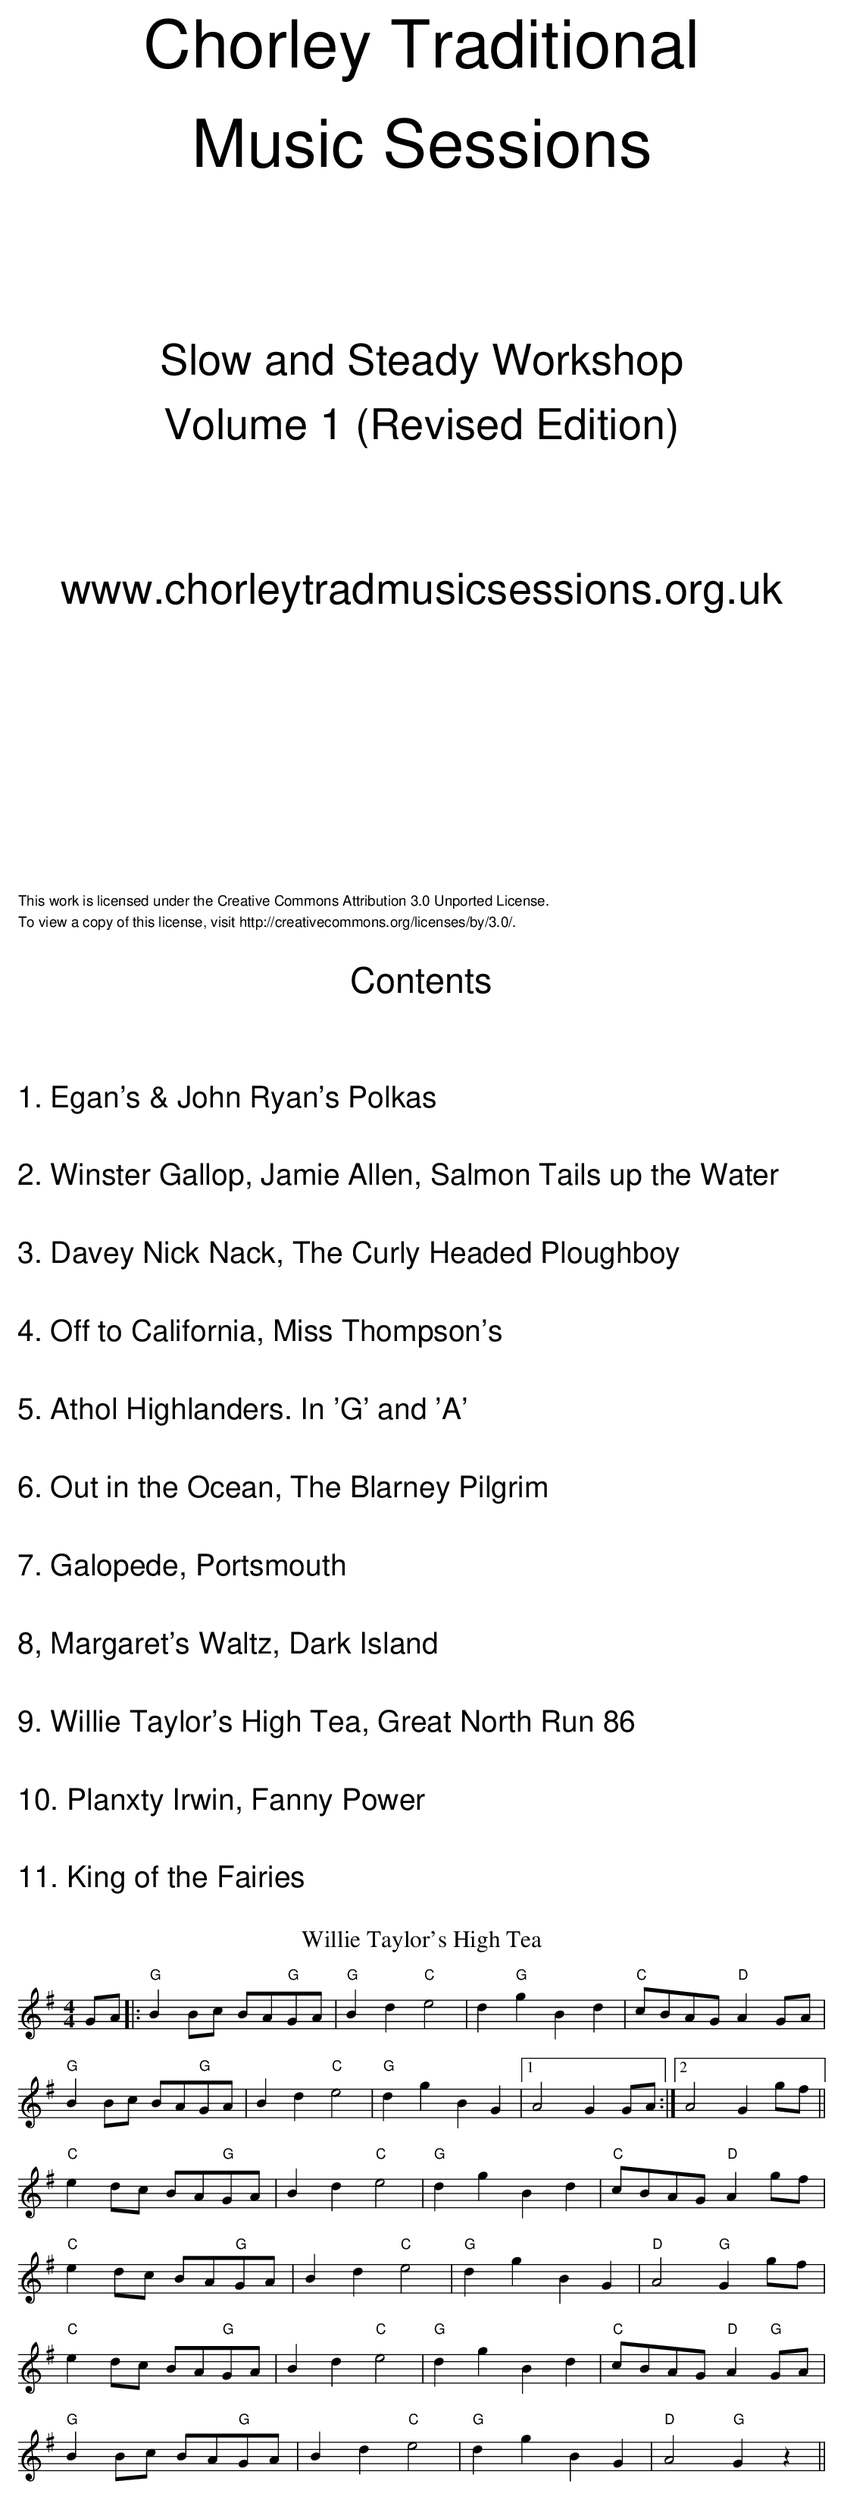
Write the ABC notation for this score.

X:1
T:Willie Taylor's High Tea
M: 4/4
L: 1/8
K: Gmaj
GA |: "G"B2Bc BA"G"GA | "G"B2 d2 "C"e4 | d2 "G"g2 B2 d2 | "C"cBAG "D"A2 GA |
"G"B2Bc BA"G"GA | B2 d2 "C"e4 | "G"d2 g2 B2 G2 |1 A4 G2 GA :|2 A4 G2 gf ||
"C"e2dc BA"G"GA | B2 d2 "C"e4 | "G"d2 g2 B2 d2| "C"cBAG "D"A2gf |
"C"e2dc BA"G"GA | B2 d2 "C"e4 | "G"d2 g2 B2 G2 | "D"A4 "G"G2 gf|
"C"e2dc BA"G"GA | B2 d2 "C"e4 | "G"d2 g2 B2 d2 | "C"cBAG "D"A2 "G"GA|
"G"B2Bc BA"G"GA | B2 d2 "C"e4 | "G"d2 g2 B2 G2| "D"A4 "G"G2z2||
